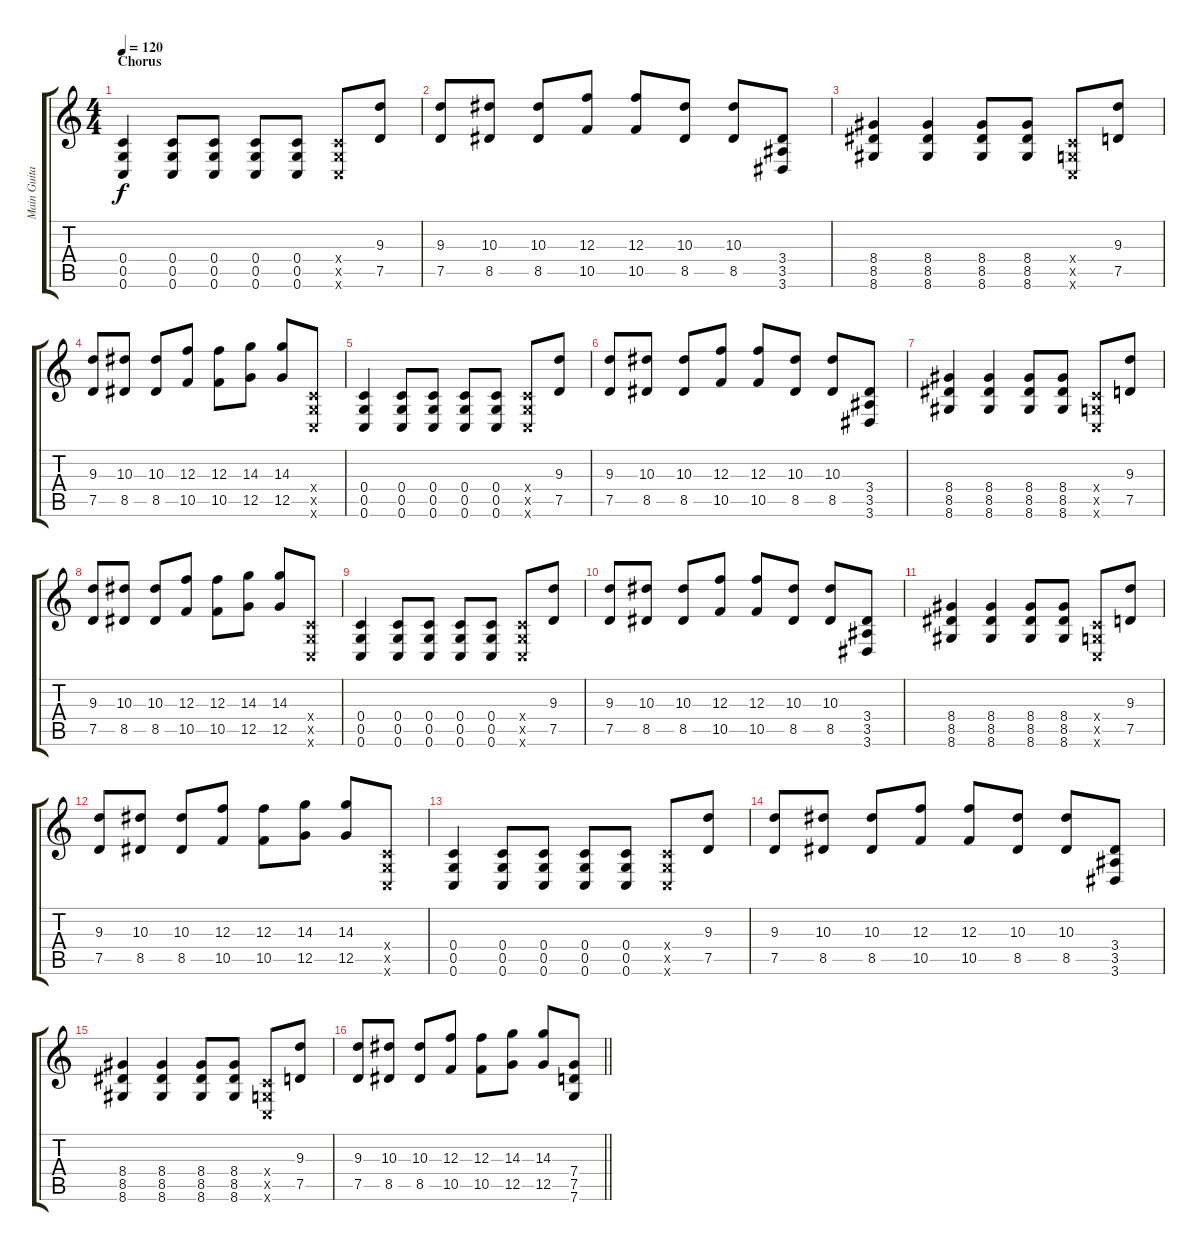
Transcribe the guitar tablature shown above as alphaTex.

\track ("Main Guitar L" "Main Guita") {instrument distortionguitar}
\staff {score tabs}
\tuning (D4 A3 F3 C3 G2 C2) {hide}
\ts (4 4)
\section ("" "Chorus")
\tempo 120
\clef g2
\ks c
(0.4 0.5 0.6).4{dy f} (0.4 0.5 0.6).8 (0.4 0.5 0.6).8 (0.4 0.5 0.6).8 (0.4 0.5 0.6).8 (0.4{x} 0.5{x} 0.6{x}).8 (9.3 7.5).8 |
(9.3 7.5).8 (10.3 8.5).8 (10.3 8.5).8 (12.3 10.5).8 (12.3 10.5).8 (10.3 8.5).8 (10.3 8.5).8 (3.4 3.5 3.6).8 |
(8.4 8.5 8.6).4 (8.4 8.5 8.6).4 (8.4 8.5 8.6).8 (8.4 8.5 8.6).8 (0.4{x} 0.5{x} 0.6{x}).8 (9.3 7.5).8 |
(9.3 7.5).8 (10.3 8.5).8 (10.3 8.5).8 (12.3 10.5).8 (12.3 10.5).8 (14.3 12.5).8 (14.3 12.5).8 (0.4{x} 0.5{x} 0.6{x}).8 |
(0.4 0.5 0.6).4 (0.4 0.5 0.6).8 (0.4 0.5 0.6).8 (0.4 0.5 0.6).8 (0.4 0.5 0.6).8 (0.4{x} 0.5{x} 0.6{x}).8 (9.3 7.5).8 |
(9.3 7.5).8 (10.3 8.5).8 (10.3 8.5).8 (12.3 10.5).8 (12.3 10.5).8 (10.3 8.5).8 (10.3 8.5).8 (3.4 3.5 3.6).8 |
(8.4 8.5 8.6).4 (8.4 8.5 8.6).4 (8.4 8.5 8.6).8 (8.4 8.5 8.6).8 (0.4{x} 0.5{x} 0.6{x}).8 (9.3 7.5).8 |
(9.3 7.5).8 (10.3 8.5).8 (10.3 8.5).8 (12.3 10.5).8 (12.3 10.5).8 (14.3 12.5).8 (14.3 12.5).8 (0.4{x} 0.5{x} 0.6{x}).8 |
(0.4 0.5 0.6).4 (0.4 0.5 0.6).8 (0.4 0.5 0.6).8 (0.4 0.5 0.6).8 (0.4 0.5 0.6).8 (0.4{x} 0.5{x} 0.6{x}).8 (9.3 7.5).8 |
(9.3 7.5).8 (10.3 8.5).8 (10.3 8.5).8 (12.3 10.5).8 (12.3 10.5).8 (10.3 8.5).8 (10.3 8.5).8 (3.4 3.5 3.6).8 |
(8.4 8.5 8.6).4 (8.4 8.5 8.6).4 (8.4 8.5 8.6).8 (8.4 8.5 8.6).8 (0.4{x} 0.5{x} 0.6{x}).8 (9.3 7.5).8 |
(9.3 7.5).8 (10.3 8.5).8 (10.3 8.5).8 (12.3 10.5).8 (12.3 10.5).8 (14.3 12.5).8 (14.3 12.5).8 (0.4{x} 0.5{x} 0.6{x}).8 |
(0.4 0.5 0.6).4 (0.4 0.5 0.6).8 (0.4 0.5 0.6).8 (0.4 0.5 0.6).8 (0.4 0.5 0.6).8 (0.4{x} 0.5{x} 0.6{x}).8 (9.3 7.5).8 |
(9.3 7.5).8 (10.3 8.5).8 (10.3 8.5).8 (12.3 10.5).8 (12.3 10.5).8 (10.3 8.5).8 (10.3 8.5).8 (3.4 3.5 3.6).8 |
(8.4 8.5 8.6).4 (8.4 8.5 8.6).4 (8.4 8.5 8.6).8 (8.4 8.5 8.6).8 (0.4{x} 0.5{x} 0.6{x}).8 (9.3 7.5).8 |
\barLineRight lightlight
(9.3 7.5).8 (10.3 8.5).8 (10.3 8.5).8 (12.3 10.5).8 (12.3 10.5).8 (14.3 12.5).8 (14.3 12.5).8 (7.4 7.5 7.6).8
